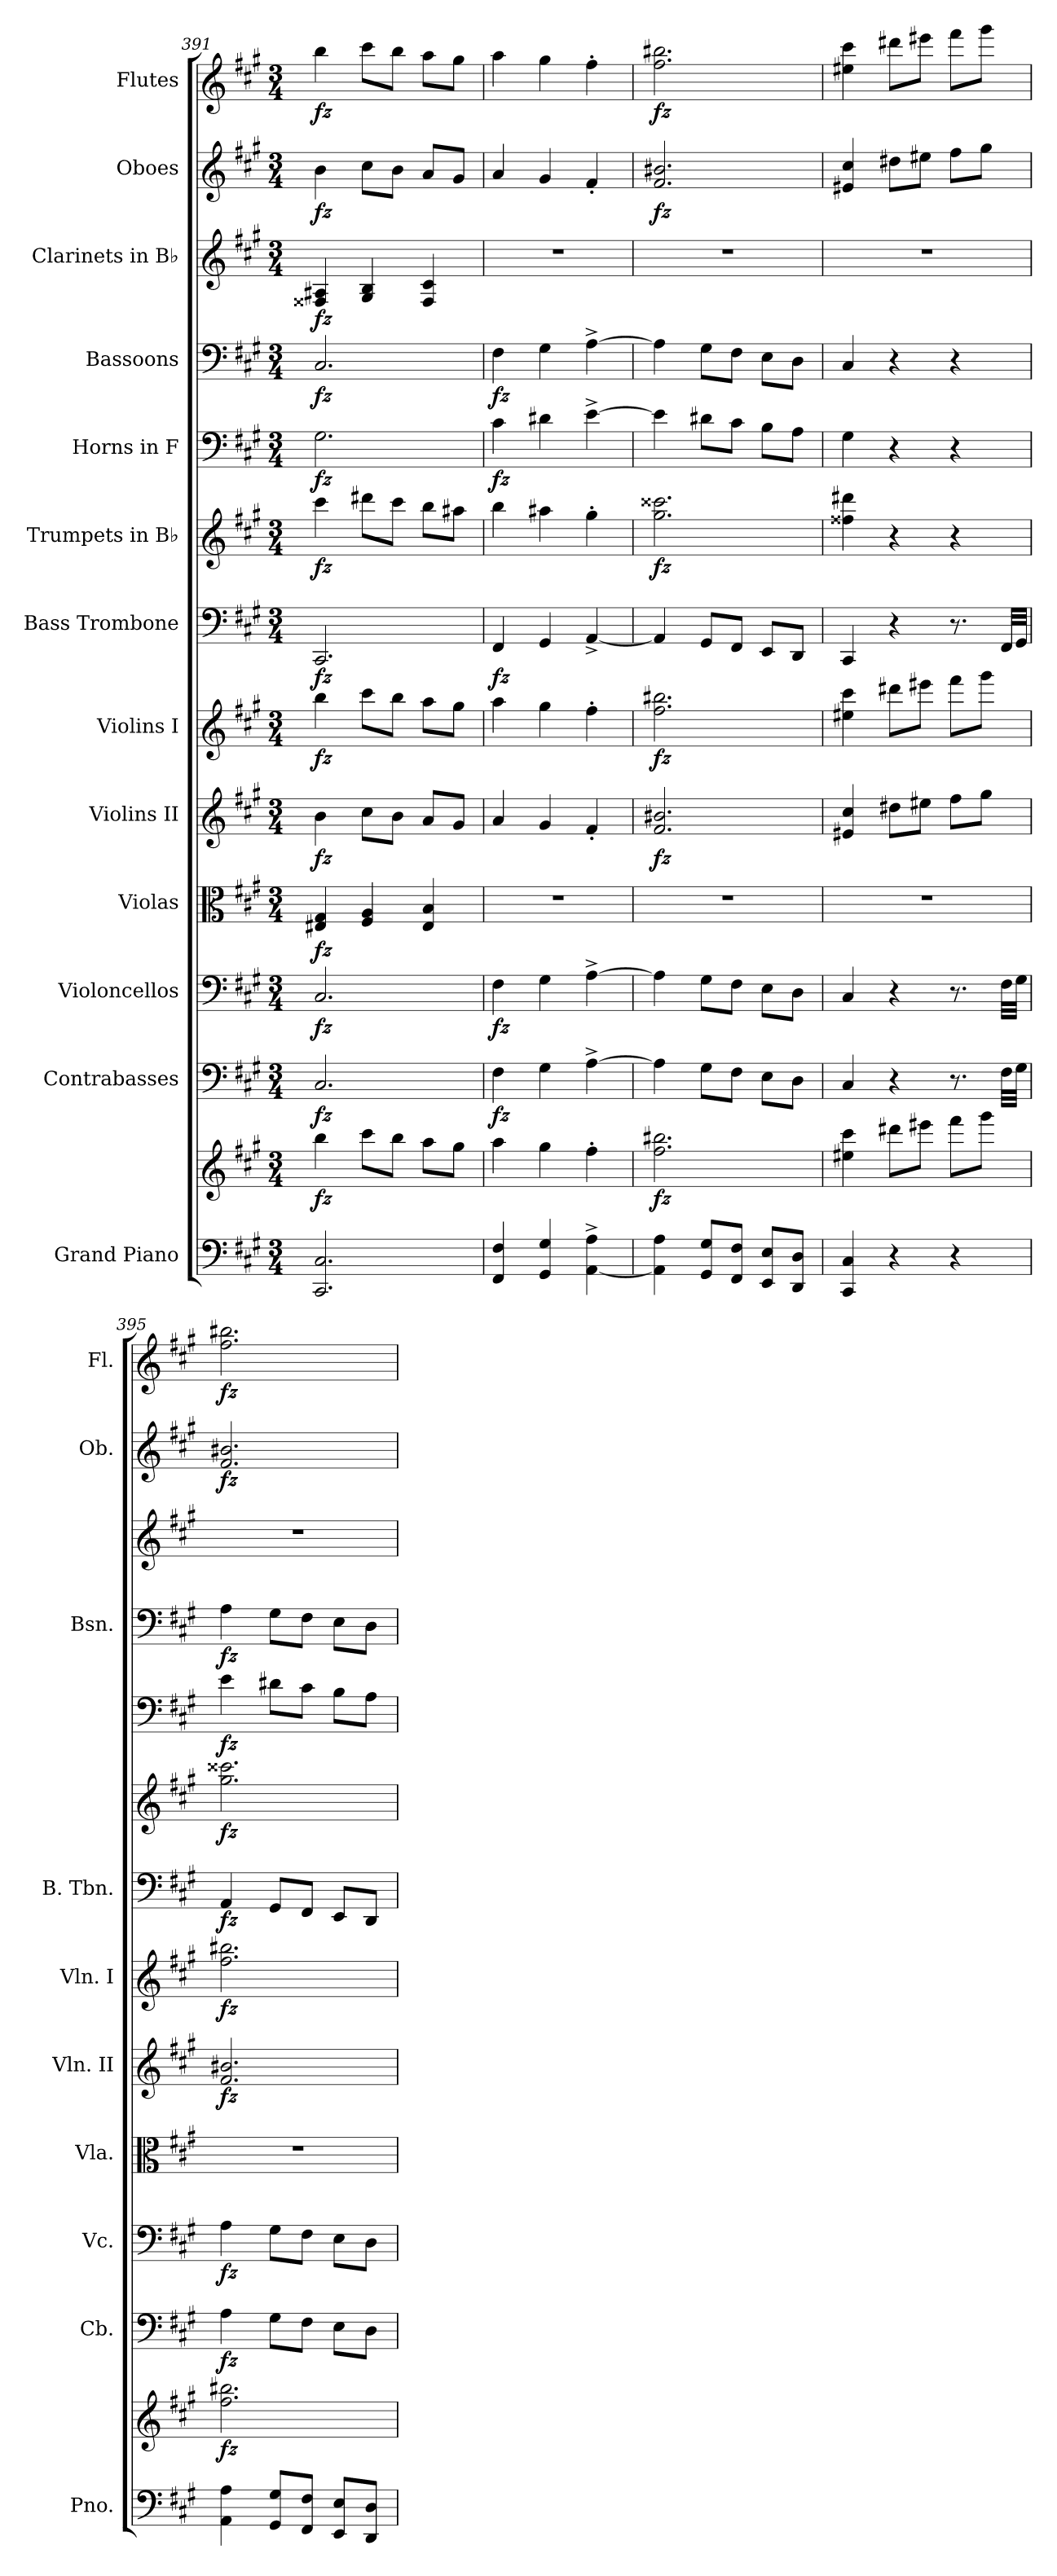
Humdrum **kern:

**kern	**kern	**dynam	**kern	**dynam	**kern	**dynam	**kern	**dynam	**kern	**dynam	**kern	**dynam	**kern	**dynam	**kern	**dynam	**kern	**dynam	**kern	**dynam	**kern	**dynam	**kern	**dynam	**kern	**dynam
*part13	*part13	*part13	*part12	*part12	*part11	*part11	*part10	*part10	*part9	*part9	*part8	*part8	*part7	*part7	*part6	*part6	*part5	*part5	*part4	*part4	*part3	*part3	*part2	*part2	*part1	*part1
*staff14	*staff13	*staff13/14	*staff12	*staff12	*staff11	*staff11	*staff10	*staff10	*staff9	*staff9	*staff8	*staff8	*staff7	*staff7	*staff6	*staff6	*staff5	*staff5	*staff4	*staff4	*staff3	*staff3	*staff2	*staff2	*staff1	*staff1
*I"Grand Piano	*	*	*I"Contrabasses	*	*I"Violoncellos	*	*I"Violas	*	*I"Violins II	*	*I"Violins I	*	*I"Bass Trombone	*	*I"Trumpets in B♭	*	*I"Horns in F	*	*I"Bassoons	*	*I"Clarinets in B♭	*	*I"Oboes	*	*I"Flutes	*
*I'Pno.	*	*	*I'Cb.	*	*I'Vc.	*	*I'Vla.	*	*I'Vln. II	*	*I'Vln. I	*	*I'B. Tbn.	*	*	*	*	*	*I'Bsn.	*	*	*	*I'Ob.	*	*I'Fl.	*
*clefF4	*clefG2	*	*clefF4	*	*clefF4	*	*clefC3	*	*clefG2	*	*clefG2	*	*clefF4	*	*clefG2	*	*clefF4	*	*clefF4	*	*clefG2	*	*clefG2	*	*clefG2	*
*	*	*	*ITrd7c12	*	*	*	*	*	*	*	*	*	*	*	*ITrd1c2	*	*ITrd4c7	*	*	*	*ITrd1c2	*	*	*	*	*
*k[f#c#g#]	*k[f#c#g#]	*	*k[f#c#g#]	*	*k[f#c#g#]	*	*k[f#c#g#]	*	*k[f#c#g#]	*	*k[f#c#g#]	*	*k[f#c#g#]	*	*k[f#]	*	*k[f#c#]	*	*k[f#c#g#]	*	*k[f#]	*	*k[f#c#g#]	*	*k[f#c#g#]	*
*M3/4	*M3/4	*	*M3/4	*	*M3/4	*	*M3/4	*	*M3/4	*	*M3/4	*	*M3/4	*	*M3/4	*	*M3/4	*	*M3/4	*	*M3/4	*	*M3/4	*	*M3/4	*
=391	=391	=391	=391	=391	=391	=391	=391	=391	=391	=391	=391	=391	=391	=391	=391	=391	=391	=391	=391	=391	=391	=391	=391	=391	=391	=391
!	!	!LO:DY:b	!	!LO:DY:b	!	!LO:DY:b	!	!LO:DY:b	!	!LO:DY:b	!	!LO:DY:b	!	!LO:DY:b	!	!LO:DY:b	!	!LO:DY:b	!	!LO:DY:b	!	!LO:DY:b	!	!LO:DY:b	!	!LO:DY:b
2.CC#/ 2.C#/	4bb\	fz	2.CC#/	fz	2.C#/	fz	4E#X/ 4G#/	fz	4b\	fz	4bb\	fz	2.CC#/	fz	4bb\	fz	2.C#\	fz	2.C#/	fz	4E#X/ 4G#X/	fz	4b\	fz	4bb\	fz
.	8ccc#\L	.	.	.	.	.	4F#/ 4A/	.	8cc#\L	.	8ccc#\L	.	.	.	8ccc#X\L	.	.	.	.	.	4F#/ 4A/	.	8cc#\L	.	8ccc#\L	.
.	8bb\J	.	.	.	.	.	.	.	8b\J	.	8bb\J	.	.	.	8bb\J	.	.	.	.	.	.	.	8b\J	.	8bb\J	.
.	8aa\L	.	.	.	.	.	4E#/ 4B/	.	8a/L	.	8aa\L	.	.	.	8aa\L	.	.	.	.	.	4E#/ 4B/	.	8a/L	.	8aa\L	.
.	8gg#\J	.	.	.	.	.	.	.	8g#/J	.	8gg#\J	.	.	.	8gg#X\J	.	.	.	.	.	.	.	8g#/J	.	8gg#\J	.
=392	=392	=392	=392	=392	=392	=392	=392	=392	=392	=392	=392	=392	=392	=392	=392	=392	=392	=392	=392	=392	=392	=392	=392	=392	=392	=392
!	!	!	!	!LO:DY:b	!	!LO:DY:b	!	!	!	!	!	!	!	!LO:DY:b	!	!	!	!LO:DY:b	!	!LO:DY:b	!	!	!	!	!	!
4FF#/ 4F#/	4aa\	.	4FF#\	fz	4F#\	fz	2.r	.	4a/	.	4aa\	.	4FF#/	fz	4aa\	.	4F#\	fz	4F#\	fz	2.r	.	4a/	.	4aa\	.
4GG#/ 4G#/	4gg#\	.	4GG#\	.	4G#\	.	.	.	4g#/	.	4gg#\	.	4GG#/	.	4gg#X\	.	4G#X\	.	4G#\	.	.	.	4g#/	.	4gg#\	.
[4AA\^ 4A\^	4ff#'\	.	[4AA^\	.	[4A^\	.	.	.	4f#'/	.	4ff#'\	.	[4AA^/	.	4ff#'\	.	[4A^\	.	[4A^\	.	.	.	4f#'/	.	4ff#'\	.
=393	=393	=393	=393	=393	=393	=393	=393	=393	=393	=393	=393	=393	=393	=393	=393	=393	=393	=393	=393	=393	=393	=393	=393	=393	=393	=393
!	!	!LO:DY:b	!	!	!	!	!	!	!	!LO:DY:b	!	!LO:DY:b	!	!	!	!LO:DY:b	!	!	!	!	!	!	!	!LO:DY:b	!	!LO:DY:b
4AA\] 4A\	2.ff#\ 2.bb#X\	fz	4AA\]	.	4A\]	.	2.r	.	2.f#/ 2.b#X/	fz	2.ff#\ 2.bb#X\	fz	4AA/]	.	2.ff#\ 2.bb#X\	fz	4A\]	.	4A\]	.	2.r	.	2.f#/ 2.b#X/	fz	2.ff#\ 2.bb#X\	fz
8GG#/ 8G#/L	.	.	8GG#\L	.	8G#\L	.	.	.	.	.	.	.	8GG#/L	.	.	.	8G#X\L	.	8G#\L	.	.	.	.	.	.	.
8FF#/ 8F#/J	.	.	8FF#\J	.	8F#\J	.	.	.	.	.	.	.	8FF#/J	.	.	.	8F#\J	.	8F#\J	.	.	.	.	.	.	.
8EE/ 8E/L	.	.	8EE\L	.	8E\L	.	.	.	.	.	.	.	8EE/L	.	.	.	8E\L	.	8E\L	.	.	.	.	.	.	.
8DD/ 8D/J	.	.	8DD\J	.	8D\J	.	.	.	.	.	.	.	8DD/J	.	.	.	8D\J	.	8D\J	.	.	.	.	.	.	.
!!LO:PB:g=z
=394	=394	=394	=394	=394	=394	=394	=394	=394	=394	=394	=394	=394	=394	=394	=394	=394	=394	=394	=394	=394	=394	=394	=394	=394	=394	=394
4CC#/ 4C#/	4ee#X\ 4ccc#\	.	4CC#/	.	4C#/	.	2.r	.	4e#X/ 4cc#/	.	4ee#X\ 4ccc#\	.	4CC#/	.	4ee#X\ 4ccc#X\	.	4C#\	.	4C#/	.	2.r	.	4e#X/ 4cc#/	.	4ee#X\ 4ccc#\	.
4r	8ddd#X\L	.	4r	.	4r	.	.	.	8dd#X\L	.	8ddd#X\L	.	4r	.	4r	.	4r	.	4r	.	.	.	8dd#X\L	.	8ddd#X\L	.
.	8eee#X\J	.	.	.	.	.	.	.	8ee#X\J	.	8eee#X\J	.	.	.	.	.	.	.	.	.	.	.	8ee#X\J	.	8eee#X\J	.
4r	8fff#\L	.	8.r	.	8.r	.	.	.	8ff#\L	.	8fff#\L	.	8.r	.	4r	.	4r	.	4r	.	.	.	8ff#\L	.	8fff#\L	.
.	8ggg#\J	.	.	.	.	.	.	.	8gg#\J	.	8ggg#\J	.	.	.	.	.	.	.	.	.	.	.	8gg#\J	.	8ggg#\J	.
.	.	.	32FF#\LLL	.	32F#\LLL	.	.	.	.	.	.	.	32FF#/LLL	.	.	.	.	.	.	.	.	.	.	.	.	.
.	.	.	32GG#\JJJ	.	32G#\JJJ	.	.	.	.	.	.	.	32GG#/JJJ	.	.	.	.	.	.	.	.	.	.	.	.	.
=395	=395	=395	=395	=395	=395	=395	=395	=395	=395	=395	=395	=395	=395	=395	=395	=395	=395	=395	=395	=395	=395	=395	=395	=395	=395	=395
!	!	!LO:DY:b	!	!LO:DY:b	!	!LO:DY:b	!	!	!	!LO:DY:b	!	!LO:DY:b	!	!LO:DY:b	!	!LO:DY:b	!	!LO:DY:b	!	!LO:DY:b	!	!	!	!LO:DY:b	!	!LO:DY:b
4AA\ 4A\	2.ff#\ 2.bb#X\	fz	4AA\	fz	4A\	fz	2.r	.	2.f#/ 2.b#X/	fz	2.ff#\ 2.bb#X\	fz	4AA/	fz	2.ff#\ 2.bb#X\	fz	4A\	fz	4A\	fz	2.r	.	2.f#/ 2.b#X/	fz	2.ff#\ 2.bb#X\	fz
8GG#/ 8G#/L	.	.	8GG#\L	.	8G#\L	.	.	.	.	.	.	.	8GG#/L	.	.	.	8G#X\L	.	8G#\L	.	.	.	.	.	.	.
8FF#/ 8F#/J	.	.	8FF#\J	.	8F#\J	.	.	.	.	.	.	.	8FF#/J	.	.	.	8F#\J	.	8F#\J	.	.	.	.	.	.	.
8EE/ 8E/L	.	.	8EE\L	.	8E\L	.	.	.	.	.	.	.	8EE/L	.	.	.	8E\L	.	8E\L	.	.	.	.	.	.	.
8DD/ 8D/J	.	.	8DD\J	.	8D\J	.	.	.	.	.	.	.	8DD/J	.	.	.	8D\J	.	8D\J	.	.	.	.	.	.	.
=	=	=	=	=	=	=	=	=	=	=	=	=	=	=	=	=	=	=	=	=	=	=	=	=	=	=
*-	*-	*-	*-	*-	*-	*-	*-	*-	*-	*-	*-	*-	*-	*-	*-	*-	*-	*-	*-	*-	*-	*-	*-	*-	*-	*-
